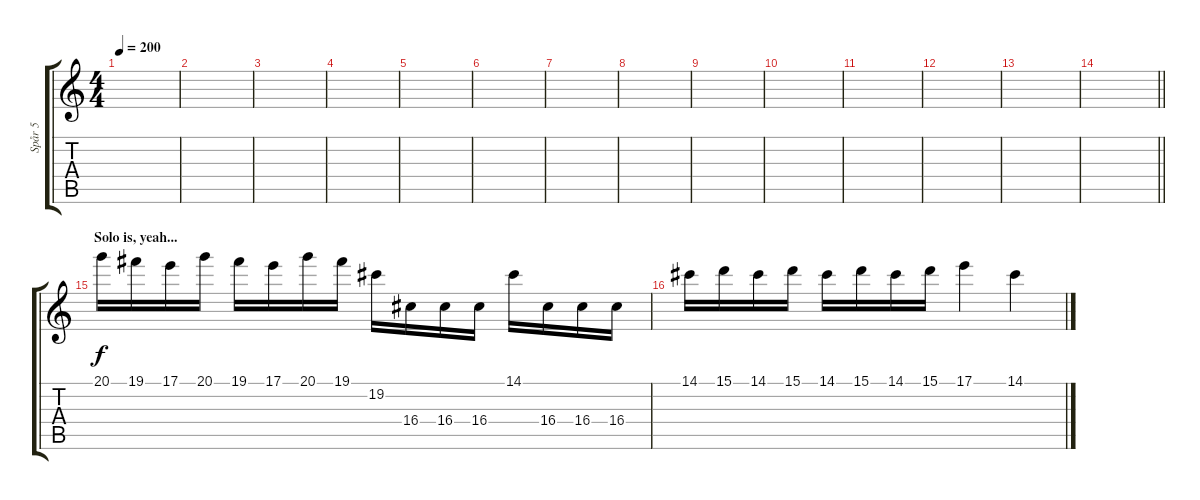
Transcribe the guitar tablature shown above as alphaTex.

\track ("Spår 5" "Spår 5") {instrument distortionguitar}
\staff {score tabs}
\tuning (B3 Gb3 D3 A2 E2 E2) {hide}
\ts (4 4)
\tempo 200
\clef g2
\ks c
|
|
|
|
|
|
|
|
|
|
|
|
|
\barLineRight lightlight
|
\section ("" "Solo is, yeah...")
20.1.16 19.1.16 17.1.16 20.1.16 19.1.16 17.1.16 20.1.16 19.1.16 19.2.16 16.4.16 16.4.16 16.4.16 14.1.16 16.4.16 16.4.16 16.4.16 |
14.1.16 15.1.16 14.1.16 15.1.16 14.1.16 15.1.16 14.1.16 15.1.16 17.1.4 14.1.4
